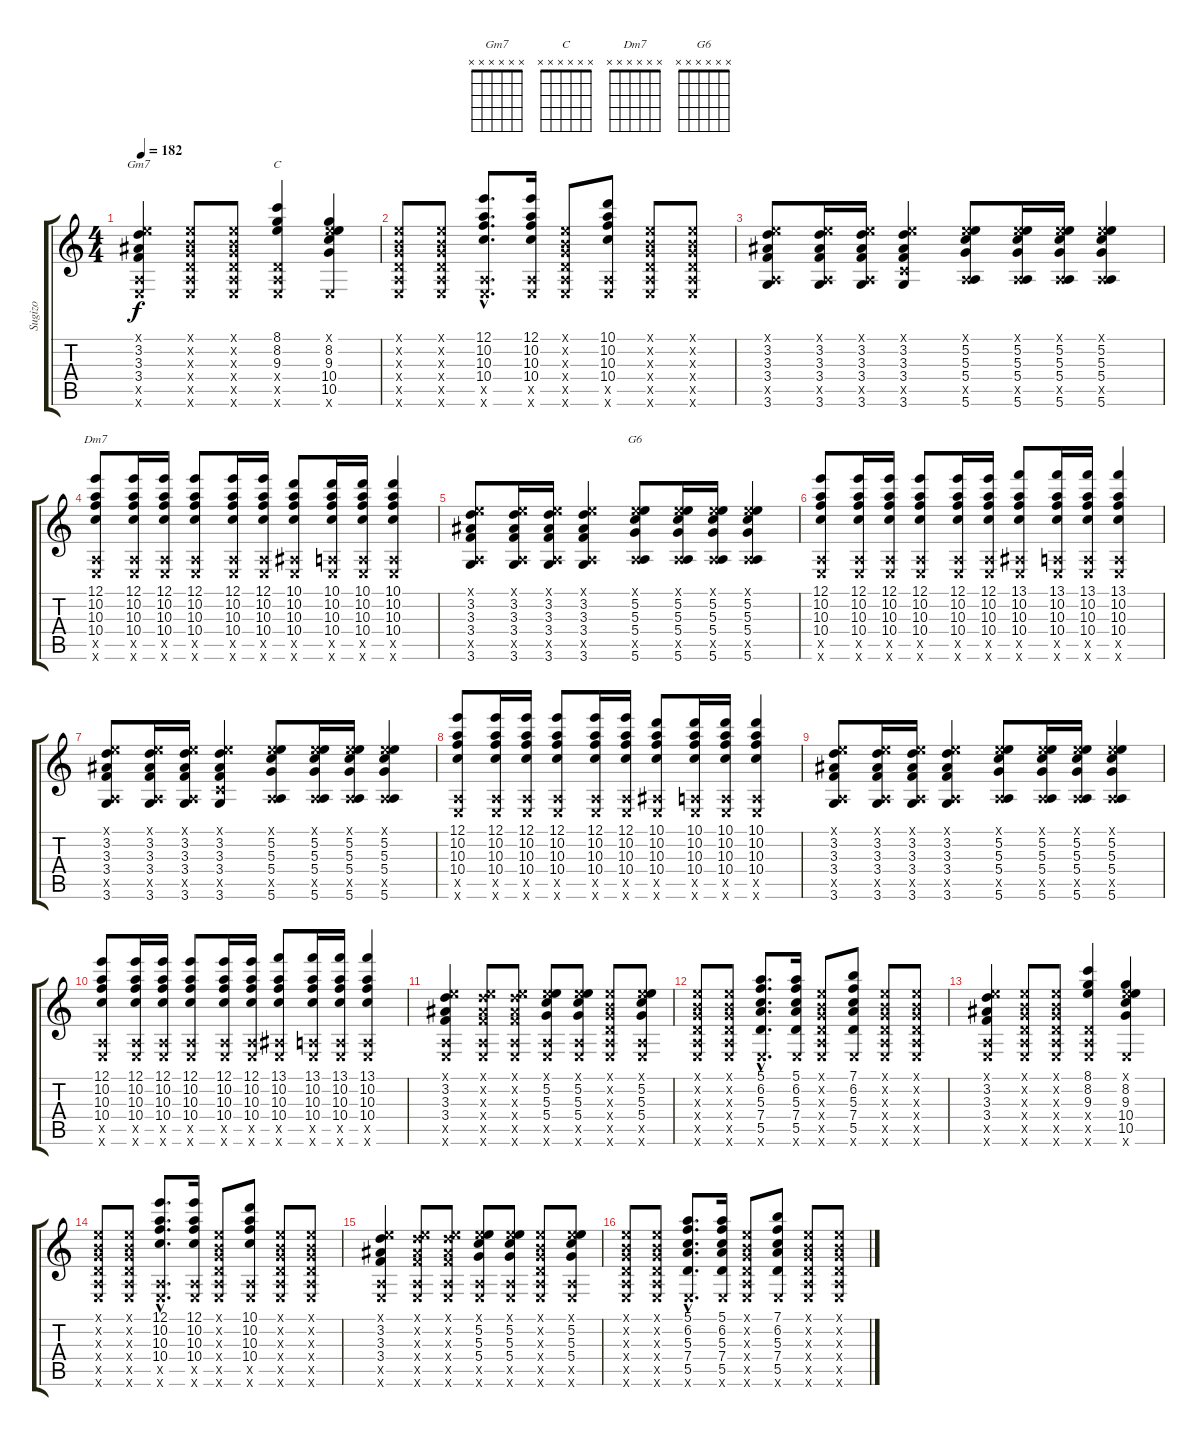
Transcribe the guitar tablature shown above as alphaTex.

\track ("Sugizo" "Sugizo") {instrument distortionguitar}
\staff {score tabs}
\tuning (E4 B3 G3 D3 A2 E2) {hide}
\chord ("Gm7" x x x x x x) {firstfret 0}
\chord ("C" x x x x x x) {firstfret 0}
\chord ("Dm7" x x x x x x) {firstfret 0}
\chord ("G6" x x x x x x) {firstfret 0}
\ts (4 4)
\tempo 182
\clef g2
\ks c
(0.1{x} 3.2 3.3 3.4 0.5{x} 0.6{x}).4{ch "Gm7" dy f} (0.1{x} 0.2{x} 0.3{x} 0.4{x} 0.5{x} 0.6{x}).8 (0.1{x} 0.2{x} 0.3{x} 0.4{x} 0.5{x} 0.6{x}).8 (8.1 8.2 9.3 0.4{x} 0.5{x} 0.6{x}).4{ch "C"} (0.1{x} 8.2 9.3 10.4 10.5 0.6{x}).4 |
(0.1{x} 0.2{x} 0.3{x} 0.4{x} 0.5{x} 0.6{x}).8 (0.1{x} 0.2{x} 0.3{x} 0.4{x} 0.5{x} 0.6{x}).8 (12.1{hac} 10.2{hac} 10.3{hac} 10.4{hac} 0.5{hac x} 0.6{hac x}).8{d} (12.1 10.2 10.3 10.4 0.5{x} 0.6{x}).16 (0.1{x} 0.2{x} 0.3{x} 0.4{x} 0.5{x} 0.6{x}).8 (10.1 10.2 10.3 10.4 0.5{x} 0.6{x}).8 (0.1{x} 0.2{x} 0.3{x} 0.4{x} 0.5{x} 0.6{x}).8 (0.1{x} 0.2{x} 0.3{x} 0.4{x} 0.5{x} 0.6{x}).8 |
(0.1{x} 3.2 3.3 3.4 0.5{x} 3.6).8 (0.1{x} 3.2 3.3 3.4 0.5{x} 3.6).16 (0.1{x} 3.2 3.3 3.4 0.5{x} 3.6).16 (0.1{x} 3.2 3.3 3.4 3.5{x} 3.6).4 (0.1{x} 5.2 5.3 5.4 0.5{x} 5.6).8 (0.1{x} 5.2 5.3 5.4 0.5{x} 5.6).16 (0.1{x} 5.2 5.3 5.4 0.5{x} 5.6).16 (0.1{x} 5.2 5.3 5.4 0.5{x} 5.6).4 |
(12.1 10.2 10.3 10.4 0.5{x} 0.6{x}).8{ch "Dm7"} (12.1 10.2 10.3 10.4 0.5{x} 0.6{x}).16 (12.1 10.2 10.3 10.4 0.5{x} 0.6{x}).16 (12.1 10.2 10.3 10.4 0.5{x} 0.6{x}).8 (12.1 10.2 10.3 10.4 0.5{x} 0.6{x}).16 (12.1 10.2 10.3 10.4 0.5{x} 0.6{x}).16 (10.1 10.2 10.3 10.4 1.5{x} 0.6{x}).8 (10.1 10.2 10.3 10.4 0.5{x} 0.6{x}).16 (10.1 10.2 10.3 10.4 0.5{x} 0.6{x}).16 (10.1 10.2 10.3 10.4 0.5{x} 0.6{x}).4 |
(0.1{x} 3.2 3.3 3.4 0.5{x} 3.6).8 (0.1{x} 3.2 3.3 3.4 0.5{x} 3.6).16 (0.1{x} 3.2 3.3 3.4 0.5{x} 3.6).16 (0.1{x} 3.2 3.3 3.4 0.5{x} 3.6).4 (0.1{x} 5.2 5.3 5.4 0.5{x} 5.6).8{ch "G6"} (0.1{x} 5.2 5.3 5.4 0.5{x} 5.6).16 (0.1{x} 5.2 5.3 5.4 0.5{x} 5.6).16 (0.1{x} 5.2 5.3 5.4 0.5{x} 5.6).4 |
(12.1 10.2 10.3 10.4 0.5{x} 0.6{x}).8 (12.1 10.2 10.3 10.4 0.5{x} 0.6{x}).16 (12.1 10.2 10.3 10.4 0.5{x} 0.6{x}).16 (12.1 10.2 10.3 10.4 0.5{x} 0.6{x}).8 (12.1 10.2 10.3 10.4 0.5{x} 0.6{x}).16 (12.1 10.2 10.3 10.4 0.5{x} 0.6{x}).16 (13.1 10.2 10.3 10.4 1.5{x} 0.6{x}).8 (13.1 10.2 10.3 10.4 0.5{x} 0.6{x}).16 (13.1 10.2 10.3 10.4 0.5{x} 0.6{x}).16 (13.1 10.2 10.3 10.4 0.5{x} 0.6{x}).4 |
(0.1{x} 3.2 3.3 3.4 0.5{x} 3.6).8 (0.1{x} 3.2 3.3 3.4 0.5{x} 3.6).16 (0.1{x} 3.2 3.3 3.4 0.5{x} 3.6).16 (0.1{x} 3.2 3.3 3.4 3.5{x} 3.6).4 (0.1{x} 5.2 5.3 5.4 0.5{x} 5.6).8 (0.1{x} 5.2 5.3 5.4 0.5{x} 5.6).16 (0.1{x} 5.2 5.3 5.4 0.5{x} 5.6).16 (0.1{x} 5.2 5.3 5.4 0.5{x} 5.6).4 |
(12.1 10.2 10.3 10.4 0.5{x} 0.6{x}).8 (12.1 10.2 10.3 10.4 0.5{x} 0.6{x}).16 (12.1 10.2 10.3 10.4 0.5{x} 0.6{x}).16 (12.1 10.2 10.3 10.4 0.5{x} 0.6{x}).8 (12.1 10.2 10.3 10.4 0.5{x} 0.6{x}).16 (12.1 10.2 10.3 10.4 0.5{x} 0.6{x}).16 (10.1 10.2 10.3 10.4 1.5{x} 0.6{x}).8 (10.1 10.2 10.3 10.4 0.5{x} 0.6{x}).16 (10.1 10.2 10.3 10.4 0.5{x} 0.6{x}).16 (10.1 10.2 10.3 10.4 0.5{x} 0.6{x}).4 |
(0.1{x} 3.2 3.3 3.4 0.5{x} 3.6).8 (0.1{x} 3.2 3.3 3.4 0.5{x} 3.6).16 (0.1{x} 3.2 3.3 3.4 0.5{x} 3.6).16 (0.1{x} 3.2 3.3 3.4 0.5{x} 3.6).4 (0.1{x} 5.2 5.3 5.4 0.5{x} 5.6).8 (0.1{x} 5.2 5.3 5.4 0.5{x} 5.6).16 (0.1{x} 5.2 5.3 5.4 0.5{x} 5.6).16 (0.1{x} 5.2 5.3 5.4 0.5{x} 5.6).4 |
(12.1 10.2 10.3 10.4 0.5{x} 0.6{x}).8 (12.1 10.2 10.3 10.4 0.5{x} 0.6{x}).16 (12.1 10.2 10.3 10.4 0.5{x} 0.6{x}).16 (12.1 10.2 10.3 10.4 0.5{x} 0.6{x}).8 (12.1 10.2 10.3 10.4 0.5{x} 0.6{x}).16 (12.1 10.2 10.3 10.4 0.5{x} 0.6{x}).16 (13.1 10.2 10.3 10.4 1.5{x} 0.6{x}).8 (13.1 10.2 10.3 10.4 0.5{x} 0.6{x}).16 (13.1 10.2 10.3 10.4 0.5{x} 0.6{x}).16 (13.1 10.2 10.3 10.4 0.5{x} 0.6{x}).4 |
(0.1{x} 3.2 3.3 3.4 0.5{x} 0.6{x}).4 (0.1{x} 3.2{x} 3.3{x} 3.4{x} 0.5{x} 0.6{x}).8 (0.1{x} 3.2{x} 3.3{x} 3.4{x} 0.5{x} 0.6{x}).8 (0.1{x} 5.2 5.3 5.4 0.5{x} 0.6{x}).8 (0.1{x} 5.2 5.3 5.4 0.5{x} 0.6{x}).8 (0.1{x} 0.2{x} 0.3{x} 0.4{x} 0.5{x} 0.6{x}).8 (0.1{x} 5.2 5.3 5.4 0.5{x} 0.6{x}).8 |
(0.1{x} 0.2{x} 0.3{x} 0.4{x} 0.5{x} 0.6{x}).8 (0.1{x} 0.2{x} 0.3{x} 0.4{x} 0.5{x} 0.6{x}).8 (5.1{hac} 6.2{hac} 5.3{hac} 7.4{hac} 5.5{hac} 0.6{hac x}).8{d} (5.1 6.2 5.3 7.4 5.5 0.6{x}).16 (0.1{x} 0.2{x} 0.3{x} 0.4{x} 0.5{x} 0.6{x}).8 (7.1 6.2 5.3 7.4 5.5 0.6{x}).8 (0.1{x} 0.2{x} 0.3{x} 0.4{x} 0.5{x} 0.6{x}).8 (0.1{x} 0.2{x} 0.3{x} 0.4{x} 0.5{x} 0.6{x}).8 |
(0.1{x} 3.2 3.3 3.4 0.5{x} 0.6{x}).4 (0.1{x} 0.2{x} 0.3{x} 0.4{x} 0.5{x} 0.6{x}).8 (0.1{x} 0.2{x} 0.3{x} 0.4{x} 0.5{x} 0.6{x}).8 (8.1 8.2 9.3 0.4{x} 0.5{x} 0.6{x}).4 (0.1{x} 8.2 9.3 10.4 10.5 0.6{x}).4 |
(0.1{x} 0.2{x} 0.3{x} 0.4{x} 0.5{x} 0.6{x}).8 (0.1{x} 0.2{x} 0.3{x} 0.4{x} 0.5{x} 0.6{x}).8 (12.1{hac} 10.2{hac} 10.3{hac} 10.4{hac} 0.5{hac x} 0.6{hac x}).8{d} (12.1 10.2 10.3 10.4 0.5{x} 0.6{x}).16 (0.1{x} 0.2{x} 0.3{x} 0.4{x} 0.5{x} 0.6{x}).8 (10.1 10.2 10.3 10.4 0.5{x} 0.6{x}).8 (0.1{x} 0.2{x} 0.3{x} 0.4{x} 0.5{x} 0.6{x}).8 (0.1{x} 0.2{x} 0.3{x} 0.4{x} 0.5{x} 0.6{x}).8 |
(0.1{x} 3.2 3.3 3.4 0.5{x} 0.6{x}).4 (0.1{x} 3.2{x} 3.3{x} 3.4{x} 0.5{x} 0.6{x}).8 (0.1{x} 3.2{x} 3.3{x} 3.4{x} 0.5{x} 0.6{x}).8 (0.1{x} 5.2 5.3 5.4 0.5{x} 0.6{x}).8 (0.1{x} 5.2 5.3 5.4 0.5{x} 0.6{x}).8 (0.1{x} 0.2{x} 0.3{x} 0.4{x} 0.5{x} 0.6{x}).8 (0.1{x} 5.2 5.3 5.4 0.5{x} 0.6{x}).8 |
(0.1{x} 0.2{x} 0.3{x} 0.4{x} 0.5{x} 0.6{x}).8 (0.1{x} 0.2{x} 0.3{x} 0.4{x} 0.5{x} 0.6{x}).8 (5.1{hac} 6.2{hac} 5.3{hac} 7.4{hac} 5.5{hac} 0.6{hac x}).8{d} (5.1 6.2 5.3 7.4 5.5 0.6{x}).16 (0.1{x} 0.2{x} 0.3{x} 0.4{x} 0.5{x} 0.6{x}).8 (7.1 6.2 5.3 7.4 5.5 0.6{x}).8 (0.1{x} 0.2{x} 0.3{x} 0.4{x} 0.5{x} 0.6{x}).8 (0.1{x} 0.2{x} 0.3{x} 0.4{x} 0.5{x} 0.6{x}).8
